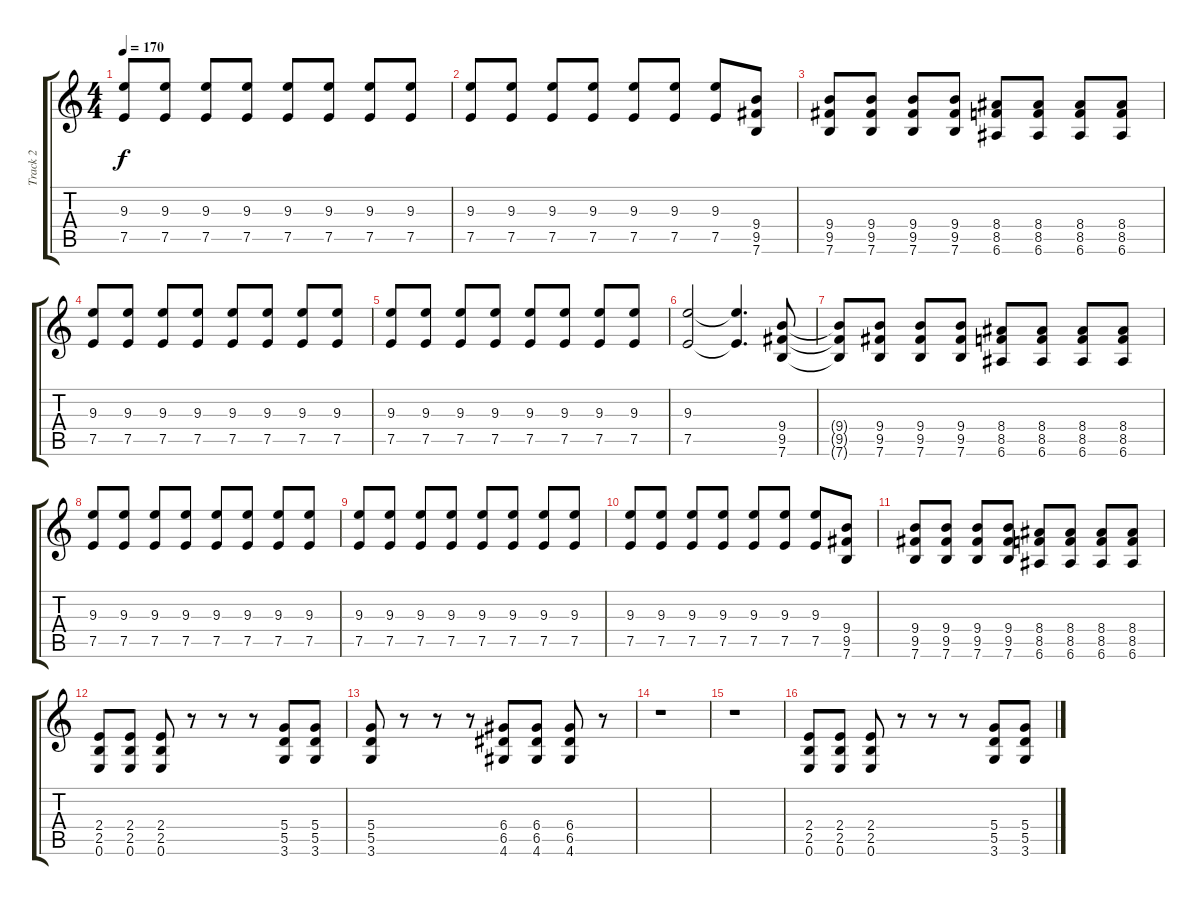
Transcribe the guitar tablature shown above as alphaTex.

\track ("Track 2" "Track 2") {instrument distortionguitar}
\staff {score tabs}
\tuning (E4 B3 G3 D3 A2 E2) {hide}
\ts (4 4)
\tempo 170
\clef g2
\ks c
(9.3 7.5).8{dy f} (9.3 7.5).8 (9.3 7.5).8 (9.3 7.5).8 (9.3 7.5).8 (9.3 7.5).8 (9.3 7.5).8 (9.3 7.5).8 |
(9.3 7.5).8 (9.3 7.5).8 (9.3 7.5).8 (9.3 7.5).8 (9.3 7.5).8 (9.3 7.5).8 (9.3 7.5).8 (9.4 9.5 7.6).8 |
(9.4 9.5 7.6).8 (9.4 9.5 7.6).8 (9.4 9.5 7.6).8 (9.4 9.5 7.6).8 (8.4 8.5 6.6).8 (8.4 8.5 6.6).8 (8.4 8.5 6.6).8 (8.4 8.5 6.6).8 |
(9.3 7.5).8 (9.3 7.5).8 (9.3 7.5).8 (9.3 7.5).8 (9.3 7.5).8 (9.3 7.5).8 (9.3 7.5).8 (9.3 7.5).8 |
(9.3 7.5).8 (9.3 7.5).8 (9.3 7.5).8 (9.3 7.5).8 (9.3 7.5).8 (9.3 7.5).8 (9.3 7.5).8 (9.3 7.5).8 |
(9.3 7.5).2 (9.3{t} 7.5{t}).4{d} (9.4 9.5 7.6).8 |
(9.4{t} 9.5{t} 7.6{t}).8 (9.4 9.5 7.6).8 (9.4 9.5 7.6).8 (9.4 9.5 7.6).8 (8.4 8.5 6.6).8 (8.4 8.5 6.6).8 (8.4 8.5 6.6).8 (8.4 8.5 6.6).8 |
(9.3 7.5).8 (9.3 7.5).8 (9.3 7.5).8 (9.3 7.5).8 (9.3 7.5).8 (9.3 7.5).8 (9.3 7.5).8 (9.3 7.5).8 |
(9.3 7.5).8 (9.3 7.5).8 (9.3 7.5).8 (9.3 7.5).8 (9.3 7.5).8 (9.3 7.5).8 (9.3 7.5).8 (9.3 7.5).8 |
(9.3 7.5).8 (9.3 7.5).8 (9.3 7.5).8 (9.3 7.5).8 (9.3 7.5).8 (9.3 7.5).8 (9.3 7.5).8 (9.4 9.5 7.6).8 |
(9.4 9.5 7.6).8 (9.4 9.5 7.6).8 (9.4 9.5 7.6).8 (9.4 9.5 7.6).8 (8.4 8.5 6.6).8 (8.4 8.5 6.6).8 (8.4 8.5 6.6).8 (8.4 8.5 6.6).8 |
(2.4 2.5 0.6).8 (2.4 2.5 0.6).8 (2.4 2.5 0.6).8 r.8 r.8 r.8 (5.4 5.5 3.6).8 (5.4 5.5 3.6).8 |
(5.4 5.5 3.6).8 r.8 r.8 r.8 (6.4 6.5 4.6).8 (6.4 6.5 4.6).8 (6.4 6.5 4.6).8 r.8 |
r.1 |
r.1 |
(2.4 2.5 0.6).8 (2.4 2.5 0.6).8 (2.4 2.5 0.6).8 r.8 r.8 r.8 (5.4 5.5 3.6).8 (5.4 5.5 3.6).8
